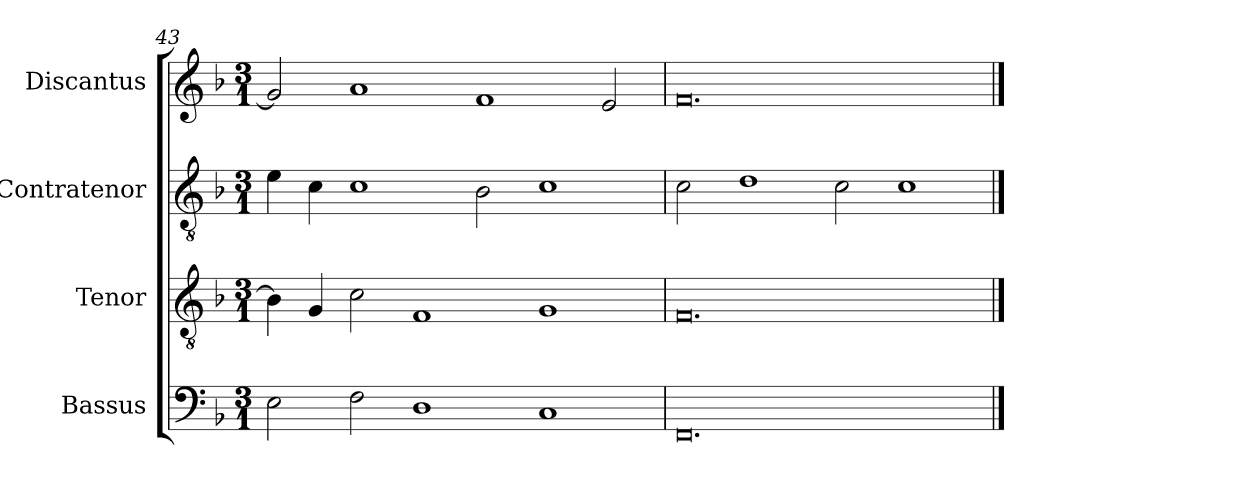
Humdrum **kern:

**kern	**kern	**kern	**kern
*part4	*part3	*part2	*part1
*staff4	*staff3	*staff2	*staff1
*I"Bassus	*I"Tenor	*I"Contratenor	*I"Discantus
*I'B	*I'T	*I'Ct	*I'D
*clefF4	*clefGv2	*clefGv2	*clefG2
*k[b-]	*k[b-]	*k[b-]	*k[b-]
*M3/1	*M3/1	*M3/1	*M3/1
=43	=43	=43	=43
2E\	4B-\]	4e\	2g/]
.	4G/	4c\	.
2F\	2c\	1c	1a
1D	1F	.	.
.	.	2B-\	1f
1C	1G	1c	.
.	.	.	2e/
=44	=44	=44	=44
0.FF	0.F	2c\	0.f
.	.	1d	.
.	.	2c\	.
.	.	1c	.
==	==	==	==
*-	*-	*-	*-
